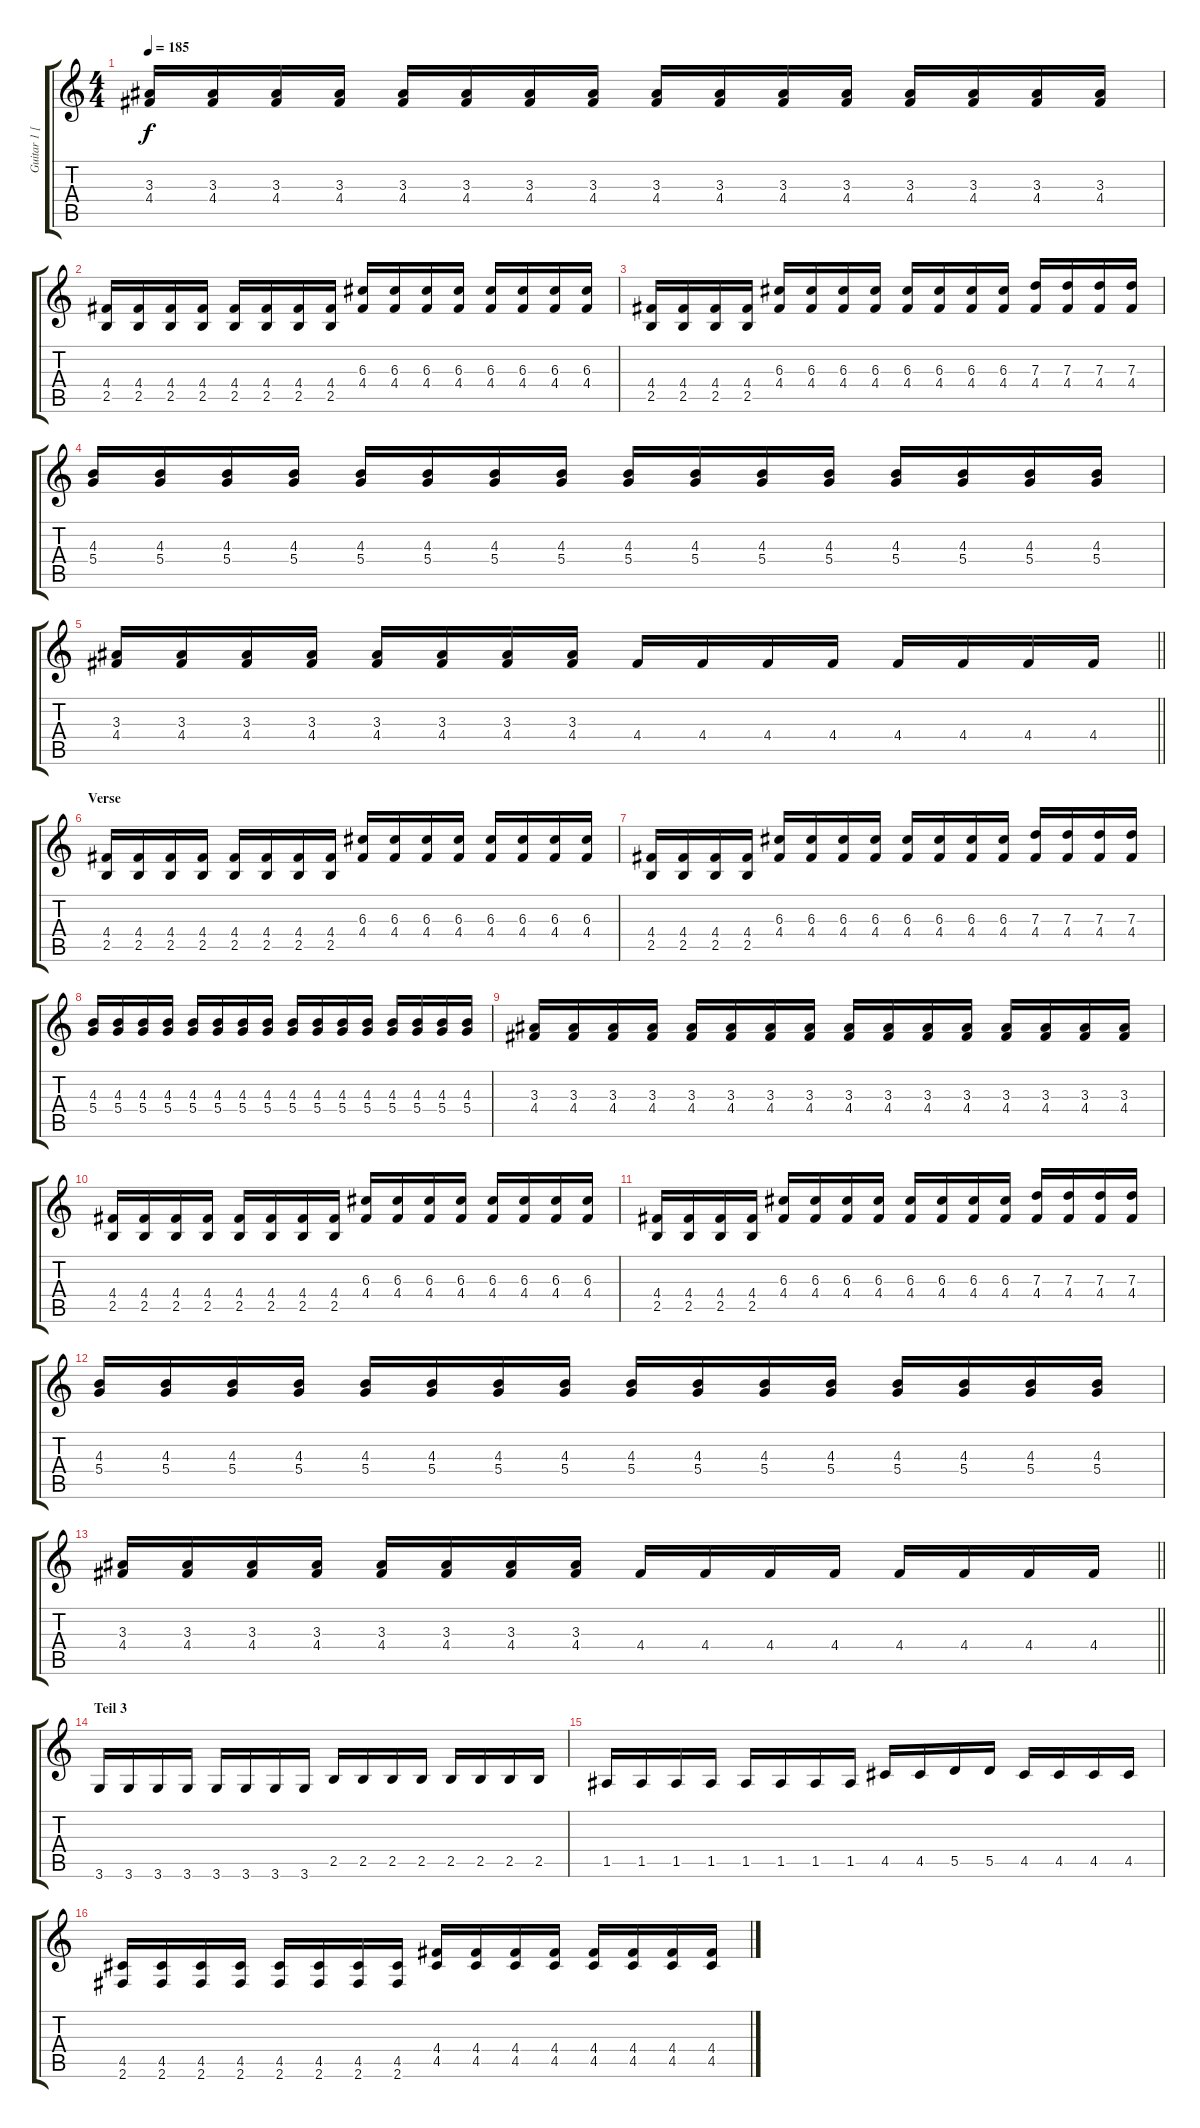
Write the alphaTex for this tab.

\track ("Guitar 1 [Left]" "Guitar 1 [") {instrument overdrivenguitar}
\staff {score tabs}
\tuning (E4 B3 G3 D3 A2 E2) {hide}
\ts (4 4)
\tempo 185
\clef g2
\ks c
(3.3 4.4).16{dy f} (3.3 4.4).16 (3.3 4.4).16 (3.3 4.4).16 (3.3 4.4).16 (3.3 4.4).16 (3.3 4.4).16 (3.3 4.4).16 (3.3 4.4).16 (3.3 4.4).16 (3.3 4.4).16 (3.3 4.4).16 (3.3 4.4).16 (3.3 4.4).16 (3.3 4.4).16 (3.3 4.4).16 |
(4.4 2.5).16 (4.4 2.5).16 (4.4 2.5).16 (4.4 2.5).16 (4.4 2.5).16 (4.4 2.5).16 (4.4 2.5).16 (4.4 2.5).16 (6.3 4.4).16 (6.3 4.4).16 (6.3 4.4).16 (6.3 4.4).16 (6.3 4.4).16 (6.3 4.4).16 (6.3 4.4).16 (6.3 4.4).16 |
(4.4 2.5).16 (4.4 2.5).16 (4.4 2.5).16 (4.4 2.5).16 (6.3 4.4).16 (6.3 4.4).16 (6.3 4.4).16 (6.3 4.4).16 (6.3 4.4).16 (6.3 4.4).16 (6.3 4.4).16 (6.3 4.4).16 (7.3 4.4).16 (7.3 4.4).16 (7.3 4.4).16 (7.3 4.4).16 |
(4.3 5.4).16 (4.3 5.4).16 (4.3 5.4).16 (4.3 5.4).16 (4.3 5.4).16 (4.3 5.4).16 (4.3 5.4).16 (4.3 5.4).16 (4.3 5.4).16 (4.3 5.4).16 (4.3 5.4).16 (4.3 5.4).16 (4.3 5.4).16 (4.3 5.4).16 (4.3 5.4).16 (4.3 5.4).16 |
\barLineRight lightlight
(3.3 4.4).16 (3.3 4.4).16 (3.3 4.4).16 (3.3 4.4).16 (3.3 4.4).16 (3.3 4.4).16 (3.3 4.4).16 (3.3 4.4).16 4.4.16 4.4.16 4.4.16 4.4.16 4.4.16 4.4.16 4.4.16 4.4.16 |
\section ("" "Verse")
(4.4 2.5).16 (4.4 2.5).16 (4.4 2.5).16 (4.4 2.5).16 (4.4 2.5).16 (4.4 2.5).16 (4.4 2.5).16 (4.4 2.5).16 (6.3 4.4).16 (6.3 4.4).16 (6.3 4.4).16 (6.3 4.4).16 (6.3 4.4).16 (6.3 4.4).16 (6.3 4.4).16 (6.3 4.4).16 |
(4.4 2.5).16 (4.4 2.5).16 (4.4 2.5).16 (4.4 2.5).16 (6.3 4.4).16 (6.3 4.4).16 (6.3 4.4).16 (6.3 4.4).16 (6.3 4.4).16 (6.3 4.4).16 (6.3 4.4).16 (6.3 4.4).16 (7.3 4.4).16 (7.3 4.4).16 (7.3 4.4).16 (7.3 4.4).16 |
(4.3 5.4).16 (4.3 5.4).16 (4.3 5.4).16 (4.3 5.4).16 (4.3 5.4).16 (4.3 5.4).16 (4.3 5.4).16 (4.3 5.4).16 (4.3 5.4).16 (4.3 5.4).16 (4.3 5.4).16 (4.3 5.4).16 (4.3 5.4).16 (4.3 5.4).16 (4.3 5.4).16 (4.3 5.4).16 |
(3.3 4.4).16 (3.3 4.4).16 (3.3 4.4).16 (3.3 4.4).16 (3.3 4.4).16 (3.3 4.4).16 (3.3 4.4).16 (3.3 4.4).16 (3.3 4.4).16 (3.3 4.4).16 (3.3 4.4).16 (3.3 4.4).16 (3.3 4.4).16 (3.3 4.4).16 (3.3 4.4).16 (3.3 4.4).16 |
(4.4 2.5).16 (4.4 2.5).16 (4.4 2.5).16 (4.4 2.5).16 (4.4 2.5).16 (4.4 2.5).16 (4.4 2.5).16 (4.4 2.5).16 (6.3 4.4).16 (6.3 4.4).16 (6.3 4.4).16 (6.3 4.4).16 (6.3 4.4).16 (6.3 4.4).16 (6.3 4.4).16 (6.3 4.4).16 |
(4.4 2.5).16 (4.4 2.5).16 (4.4 2.5).16 (4.4 2.5).16 (6.3 4.4).16 (6.3 4.4).16 (6.3 4.4).16 (6.3 4.4).16 (6.3 4.4).16 (6.3 4.4).16 (6.3 4.4).16 (6.3 4.4).16 (7.3 4.4).16 (7.3 4.4).16 (7.3 4.4).16 (7.3 4.4).16 |
(4.3 5.4).16 (4.3 5.4).16 (4.3 5.4).16 (4.3 5.4).16 (4.3 5.4).16 (4.3 5.4).16 (4.3 5.4).16 (4.3 5.4).16 (4.3 5.4).16 (4.3 5.4).16 (4.3 5.4).16 (4.3 5.4).16 (4.3 5.4).16 (4.3 5.4).16 (4.3 5.4).16 (4.3 5.4).16 |
\barLineRight lightlight
(3.3 4.4).16 (3.3 4.4).16 (3.3 4.4).16 (3.3 4.4).16 (3.3 4.4).16 (3.3 4.4).16 (3.3 4.4).16 (3.3 4.4).16 4.4.16 4.4.16 4.4.16 4.4.16 4.4.16 4.4.16 4.4.16 4.4.16 |
\section ("" "Teil 3")
3.6.16 3.6.16 3.6.16 3.6.16 3.6.16 3.6.16 3.6.16 3.6.16 2.5.16 2.5.16 2.5.16 2.5.16 2.5.16 2.5.16 2.5.16 2.5.16 |
1.5.16 1.5.16 1.5.16 1.5.16 1.5.16 1.5.16 1.5.16 1.5.16 4.5.16 4.5.16 5.5.16 5.5.16 4.5.16 4.5.16 4.5.16 4.5.16 |
(4.5 2.6).16 (4.5 2.6).16 (4.5 2.6).16 (4.5 2.6).16 (4.5 2.6).16 (4.5 2.6).16 (4.5 2.6).16 (4.5 2.6).16 (4.4 4.5).16 (4.4 4.5).16 (4.4 4.5).16 (4.4 4.5).16 (4.4 4.5).16 (4.4 4.5).16 (4.4 4.5).16 (4.4 4.5).16
